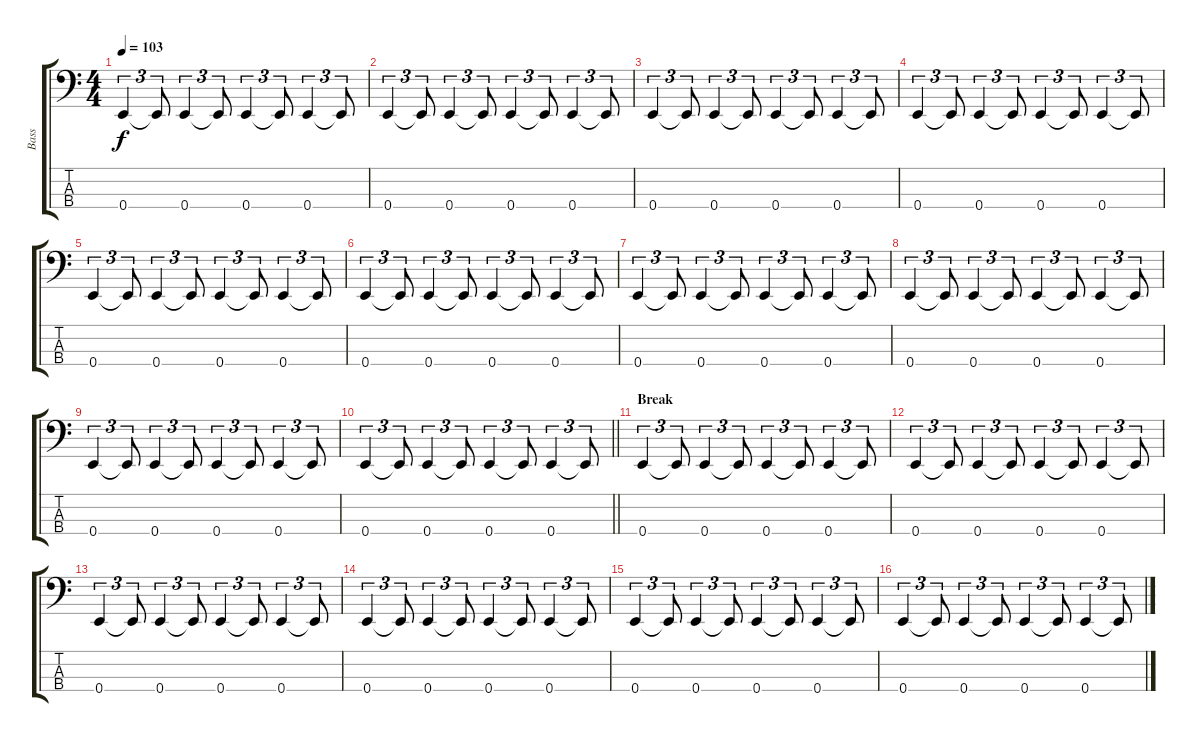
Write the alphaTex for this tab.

\track ("Bass" "Bass") {instrument electricbassfinger}
\staff {score tabs}
\tuning (G2 D2 A1 E1) {hide}
\ts (4 4)
\tempo 103
\clef f4
\ks c
0.4.4{tu (3 2) dy f} 0.4{t}.8{tu (3 2)} 0.4.4{tu (3 2)} 0.4{t}.8{tu (3 2)} 0.4.4{tu (3 2)} 0.4{t}.8{tu (3 2)} 0.4.4{tu (3 2)} 0.4{t}.8{tu (3 2)} |
0.4.4{tu (3 2)} 0.4{t}.8{tu (3 2)} 0.4.4{tu (3 2)} 0.4{t}.8{tu (3 2)} 0.4.4{tu (3 2)} 0.4{t}.8{tu (3 2)} 0.4.4{tu (3 2)} 0.4{t}.8{tu (3 2)} |
0.4.4{tu (3 2)} 0.4{t}.8{tu (3 2)} 0.4.4{tu (3 2)} 0.4{t}.8{tu (3 2)} 0.4.4{tu (3 2)} 0.4{t}.8{tu (3 2)} 0.4.4{tu (3 2)} 0.4{t}.8{tu (3 2)} |
0.4.4{tu (3 2)} 0.4{t}.8{tu (3 2)} 0.4.4{tu (3 2)} 0.4{t}.8{tu (3 2)} 0.4.4{tu (3 2)} 0.4{t}.8{tu (3 2)} 0.4.4{tu (3 2)} 0.4{t}.8{tu (3 2)} |
0.4.4{tu (3 2)} 0.4{t}.8{tu (3 2)} 0.4.4{tu (3 2)} 0.4{t}.8{tu (3 2)} 0.4.4{tu (3 2)} 0.4{t}.8{tu (3 2)} 0.4.4{tu (3 2)} 0.4{t}.8{tu (3 2)} |
0.4.4{tu (3 2)} 0.4{t}.8{tu (3 2)} 0.4.4{tu (3 2)} 0.4{t}.8{tu (3 2)} 0.4.4{tu (3 2)} 0.4{t}.8{tu (3 2)} 0.4.4{tu (3 2)} 0.4{t}.8{tu (3 2)} |
0.4.4{tu (3 2)} 0.4{t}.8{tu (3 2)} 0.4.4{tu (3 2)} 0.4{t}.8{tu (3 2)} 0.4.4{tu (3 2)} 0.4{t}.8{tu (3 2)} 0.4.4{tu (3 2)} 0.4{t}.8{tu (3 2)} |
0.4.4{tu (3 2)} 0.4{t}.8{tu (3 2)} 0.4.4{tu (3 2)} 0.4{t}.8{tu (3 2)} 0.4.4{tu (3 2)} 0.4{t}.8{tu (3 2)} 0.4.4{tu (3 2)} 0.4{t}.8{tu (3 2)} |
0.4.4{tu (3 2)} 0.4{t}.8{tu (3 2)} 0.4.4{tu (3 2)} 0.4{t}.8{tu (3 2)} 0.4.4{tu (3 2)} 0.4{t}.8{tu (3 2)} 0.4.4{tu (3 2)} 0.4{t}.8{tu (3 2)} |
\barLineRight lightlight
0.4.4{tu (3 2)} 0.4{t}.8{tu (3 2)} 0.4.4{tu (3 2)} 0.4{t}.8{tu (3 2)} 0.4.4{tu (3 2)} 0.4{t}.8{tu (3 2)} 0.4.4{tu (3 2)} 0.4{t}.8{tu (3 2)} |
\section ("" "Break")
0.4.4{tu (3 2)} 0.4{t}.8{tu (3 2)} 0.4.4{tu (3 2)} 0.4{t}.8{tu (3 2)} 0.4.4{tu (3 2)} 0.4{t}.8{tu (3 2)} 0.4.4{tu (3 2)} 0.4{t}.8{tu (3 2)} |
0.4.4{tu (3 2)} 0.4{t}.8{tu (3 2)} 0.4.4{tu (3 2)} 0.4{t}.8{tu (3 2)} 0.4.4{tu (3 2)} 0.4{t}.8{tu (3 2)} 0.4.4{tu (3 2)} 0.4{t}.8{tu (3 2)} |
0.4.4{tu (3 2)} 0.4{t}.8{tu (3 2)} 0.4.4{tu (3 2)} 0.4{t}.8{tu (3 2)} 0.4.4{tu (3 2)} 0.4{t}.8{tu (3 2)} 0.4.4{tu (3 2)} 0.4{t}.8{tu (3 2)} |
0.4.4{tu (3 2)} 0.4{t}.8{tu (3 2)} 0.4.4{tu (3 2)} 0.4{t}.8{tu (3 2)} 0.4.4{tu (3 2)} 0.4{t}.8{tu (3 2)} 0.4.4{tu (3 2)} 0.4{t}.8{tu (3 2)} |
0.4.4{tu (3 2)} 0.4{t}.8{tu (3 2)} 0.4.4{tu (3 2)} 0.4{t}.8{tu (3 2)} 0.4.4{tu (3 2)} 0.4{t}.8{tu (3 2)} 0.4.4{tu (3 2)} 0.4{t}.8{tu (3 2)} |
0.4.4{tu (3 2)} 0.4{t}.8{tu (3 2)} 0.4.4{tu (3 2)} 0.4{t}.8{tu (3 2)} 0.4.4{tu (3 2)} 0.4{t}.8{tu (3 2)} 0.4.4{tu (3 2)} 0.4{t}.8{tu (3 2)}
